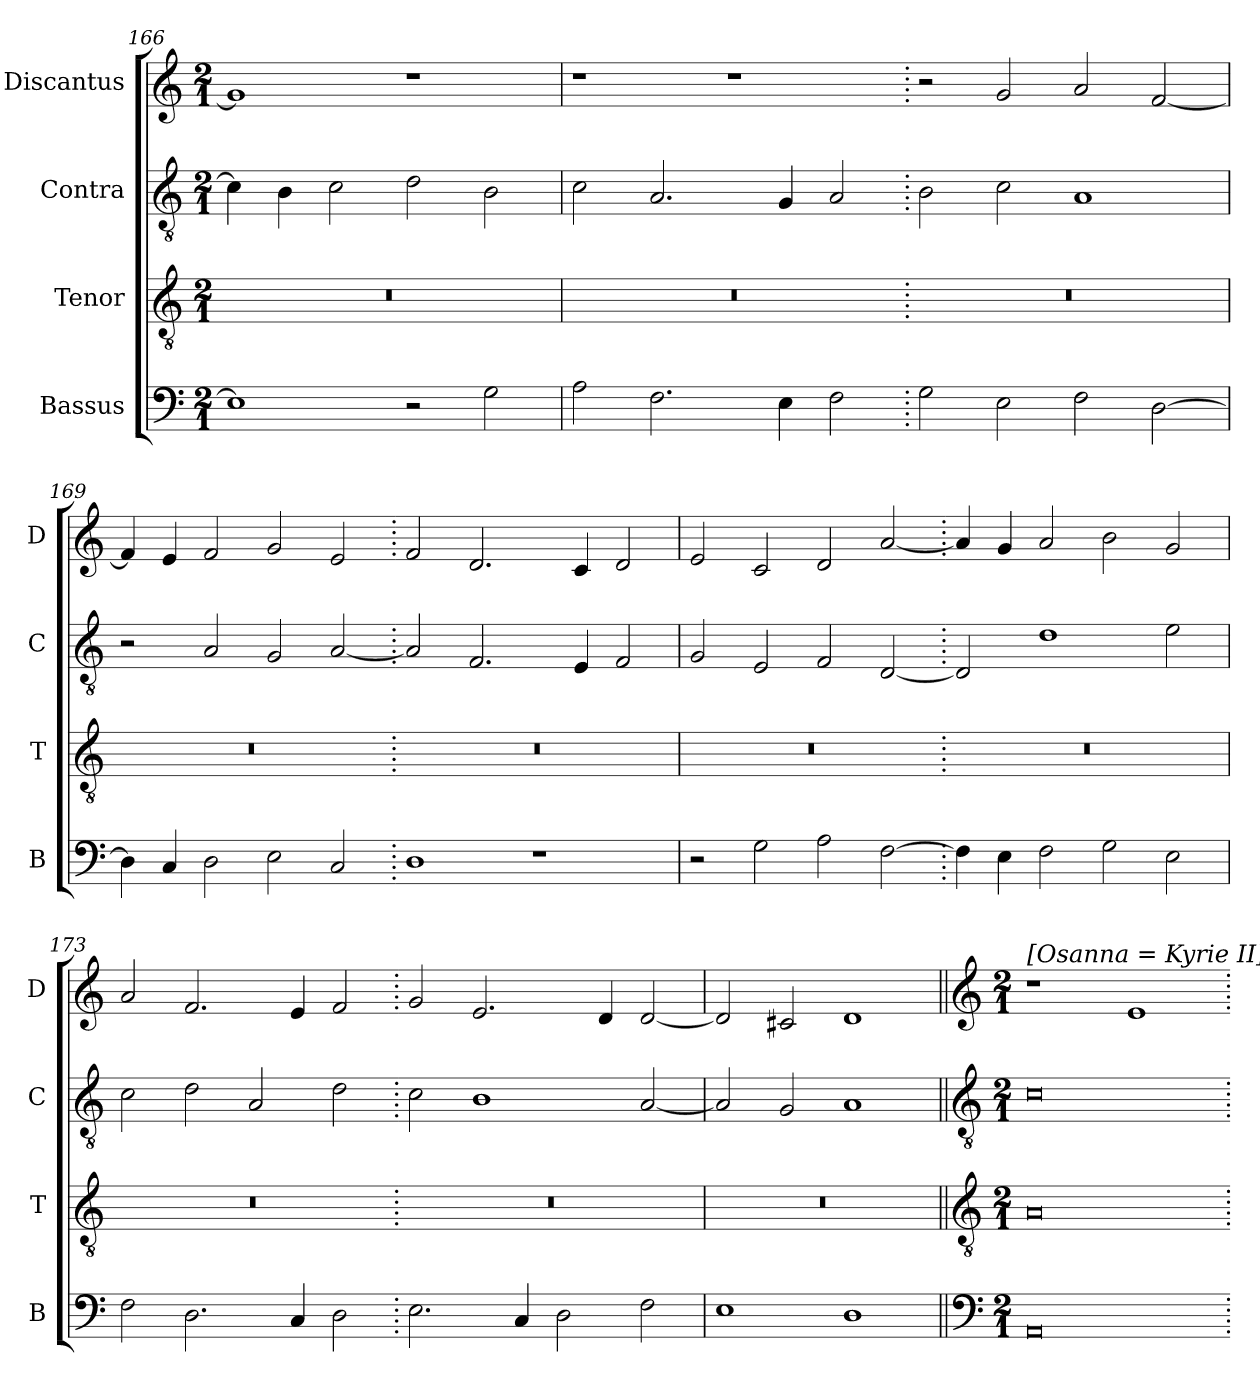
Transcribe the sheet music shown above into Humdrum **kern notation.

**kern	**kern	**kern	**kern
*part4	*part3	*part2	*part1
*staff4	*staff3	*staff2	*staff1
*I"Bassus	*I"Tenor	*I"Contra	*I"Discantus
*I'B	*I'T	*I'C	*I'D
*clefF4	*clefGv2	*clefGv2	*clefG2
*k[]	*k[]	*k[]	*k[]
*M2/1	*M2/1	*M2/1	*M2/1
=166	=166	=166	=166
1E]	0r	4c\]	1g]
.	.	4B\	.
.	.	2c\	.
2r	.	2d\	1r
2G\	.	2B\	.
=167	=167	=167	=167
2A\	0r	2c\	1r
2.F\	.	2.A/	.
.	.	.	1r
4E\	.	4G/	.
2F\	.	2A/	.
=168.	=168.	=168.	=168.
2G\	0r	2B\	2r
2E\	.	2c\	2g/
2F\	.	1A	2a/
[2D\	.	.	[2f/
=169	=169	=169	=169
4D\]	0r	2r	4f/]
4C/	.	.	4e/
2D\	.	2A/	2f/
2E\	.	2G/	2g/
2C/	.	[2A/	2e/
=170.	=170.	=170.	=170.
1D	0r	2A/]	2f/
.	.	2.F/	2.d/
1r	.	.	.
.	.	4E/	4c/
.	.	2F/	2d/
=171	=171	=171	=171
2r	0r	2G/	2e/
2G\	.	2E/	2c/
2A\	.	2F/	2d/
[2F\	.	[2D/	[2a/
=172.	=172.	=172.	=172.
4F\]	0r	2D/]	4a/]
4E\	.	.	4g/
2F\	.	1d	2a/
2G\	.	.	2b\
2E\	.	2e\	2g/
=173	=173	=173	=173
2F\	0r	2c\	2a/
2.D\	.	2d\	2.f/
.	.	2A/	.
4C/	.	.	4e/
2D\	.	2d\	2f/
=174.	=174.	=174.	=174.
2.E\	0r	2c\	2g/
.	.	1B	2.e/
4C/	.	.	.
2D\	.	.	.
.	.	.	4d/
2F\	.	[2A/	[2d/
=175	=175	=175	=175
1E	0r	2A/]	2d/]
.	.	2G/	2c#X/
1D	.	1A	1d
!!LO:LB:g=z
=176||	=176||	=176||	=176||
*clefF4	*clefGv2	*clefGv2	*clefG2
*k[]	*k[]	*k[]	*k[]
*M2/1	*M2/1	*M2/1	*M2/1
!	!	!	!LO:TX:a:t=[Osanna = Kyrie II]
0AA	0A	0c	1r
.	.	.	1e
=.	=.	=.	=.
*-	*-	*-	*-
